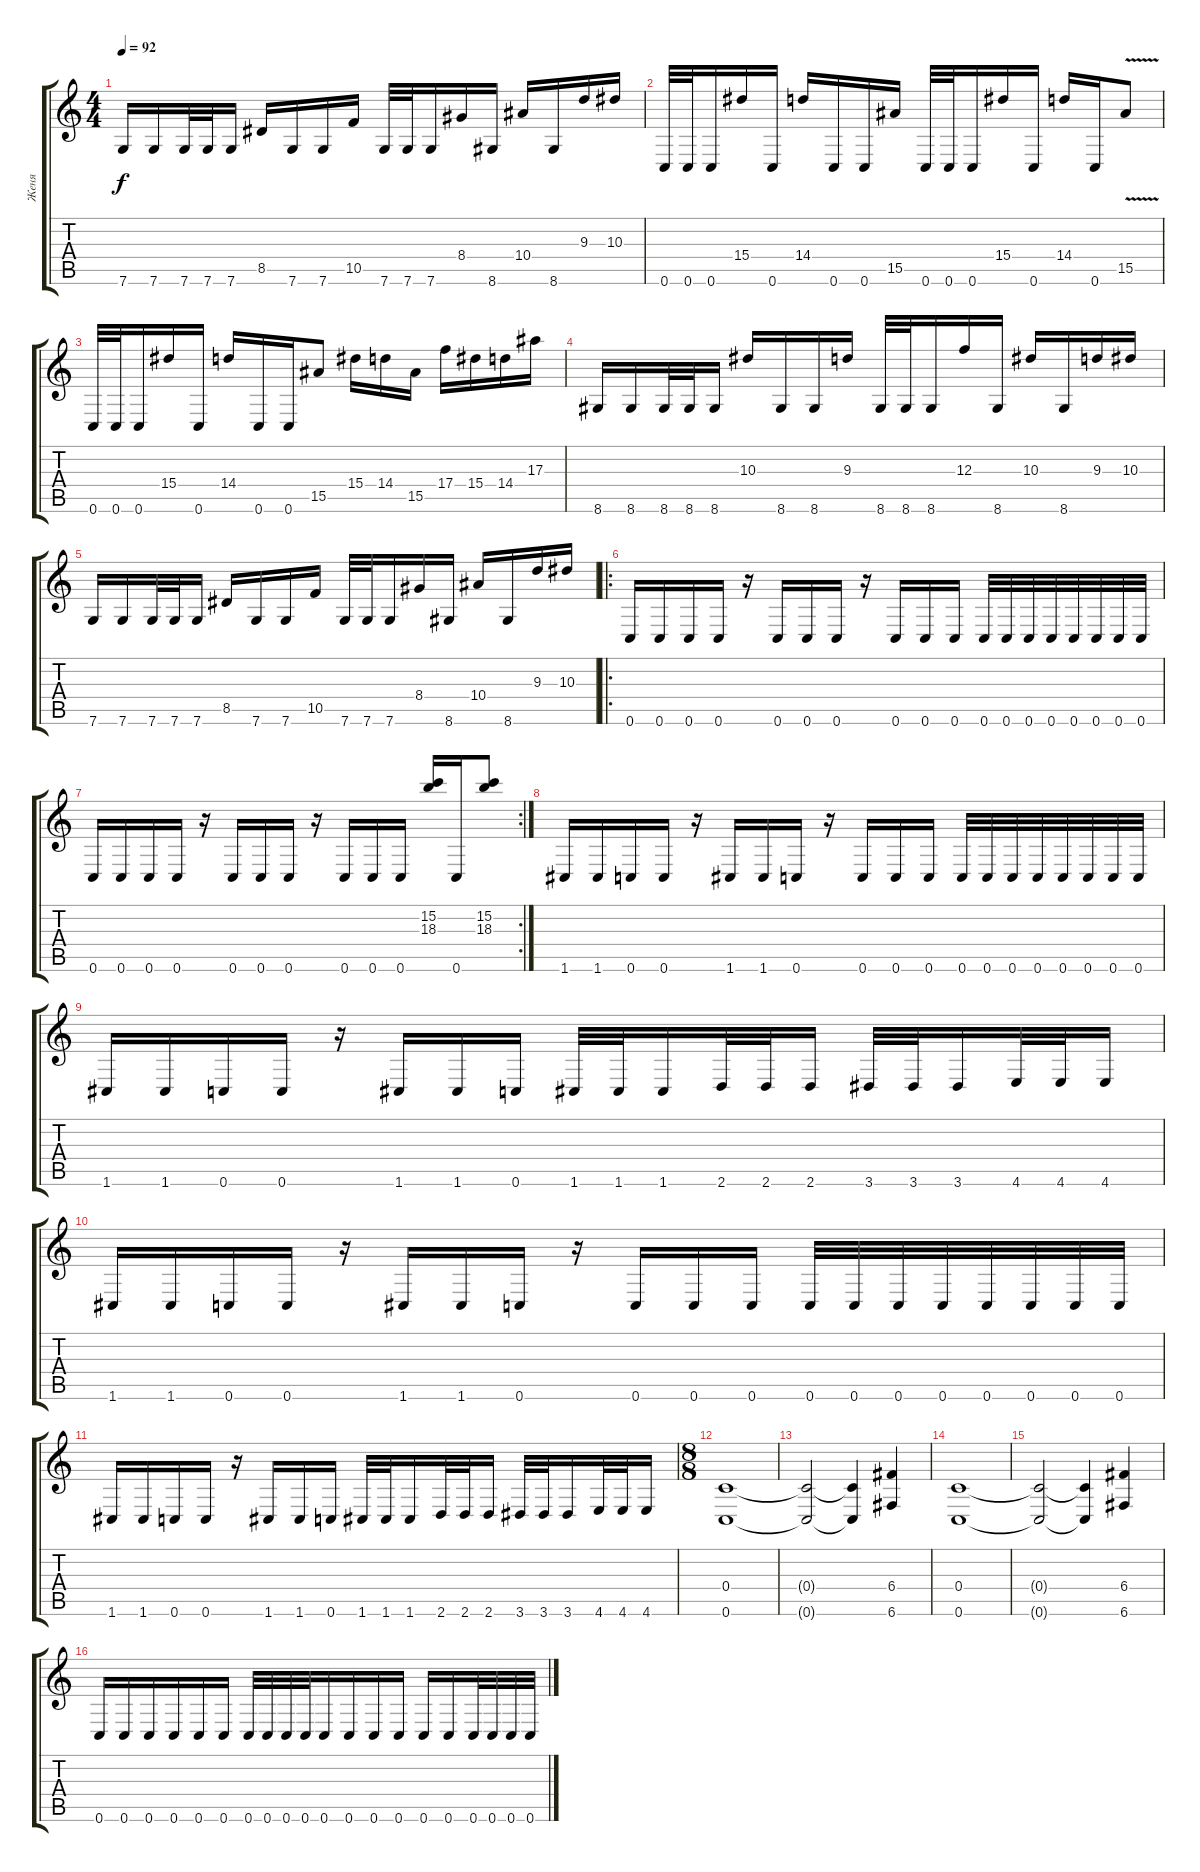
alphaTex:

\track ("Женя" "Женя") {instrument distortionguitar}
\staff {score tabs}
\tuning (D4 A3 F3 C3 G2 C2) {hide}
\ts (4 4)
\tempo 92
\clef g2
\ks c
7.6.16{dy f} 7.6.16 7.6.32 7.6.32 7.6.16 8.5.16 7.6.16 7.6.16 10.5.16 7.6.32 7.6.32 7.6.16 8.4.16 8.6.16 10.4.16 8.6.16 9.3.16 10.3.16 |
0.6.32 0.6.32 0.6.16 15.4.16 0.6.16 14.4.16 0.6.16 0.6.16 15.5.16 0.6.32 0.6.32 0.6.16 15.4.16 0.6.16 14.4.16 0.6.16 15.5{v}.8 |
0.6.32 0.6.32 0.6.16 15.4.16 0.6.16 14.4.16 0.6.16 0.6.16 15.5.8 15.4.16 14.4.16 15.5.16 17.4.16 15.4.16 14.4.16 17.3.16 |
8.6.16 8.6.16 8.6.32 8.6.32 8.6.16 10.3.16 8.6.16 8.6.16 9.3.16 8.6.32 8.6.32 8.6.16 12.3.16 8.6.16 10.3.16 8.6.16 9.3.16 10.3.16 |
7.6.16 7.6.16 7.6.32 7.6.32 7.6.16 8.5.16 7.6.16 7.6.16 10.5.16 7.6.32 7.6.32 7.6.16 8.4.16 8.6.16 10.4.16 8.6.16 9.3.16 10.3.16 |
\ro
0.6.16 0.6.16 0.6.16 0.6.16 r.16 0.6.16 0.6.16 0.6.16 r.16 0.6.16 0.6.16 0.6.16 0.6.32 0.6.32 0.6.32 0.6.32 0.6.32 0.6.32 0.6.32 0.6.32 |
\rc 2
0.6.16 0.6.16 0.6.16 0.6.16 r.16 0.6.16 0.6.16 0.6.16 r.16 0.6.16 0.6.16 0.6.16 (15.2 18.3).16 0.6.16 (15.2 18.3).8 |
1.6.16 1.6.16 0.6.16 0.6.16 r.16 1.6.16 1.6.16 0.6.16 r.16 0.6.16 0.6.16 0.6.16 0.6.32 0.6.32 0.6.32 0.6.32 0.6.32 0.6.32 0.6.32 0.6.32 |
1.6.16 1.6.16 0.6.16 0.6.16 r.16 1.6.16 1.6.16 0.6.16 1.6.32 1.6.32 1.6.16 2.6.32 2.6.32 2.6.16 3.6.32 3.6.32 3.6.16 4.6.32 4.6.32 4.6.16 |
1.6.16 1.6.16 0.6.16 0.6.16 r.16 1.6.16 1.6.16 0.6.16 r.16 0.6.16 0.6.16 0.6.16 0.6.32 0.6.32 0.6.32 0.6.32 0.6.32 0.6.32 0.6.32 0.6.32 |
1.6.16 1.6.16 0.6.16 0.6.16 r.16 1.6.16 1.6.16 0.6.16 1.6.32 1.6.32 1.6.16 2.6.32 2.6.32 2.6.16 3.6.32 3.6.32 3.6.16 4.6.32 4.6.32 4.6.16 |
\ts (8 8)
(0.4 0.6).1 |
(0.4{t} 0.6{t}).2 (0.4{t} 0.6{t}).4 (6.4 6.6).4 |
(0.4 0.6).1 |
(0.4{t} 0.6{t}).2 (0.4{t} 0.6{t}).4 (6.4 6.6).4 |
0.6.16 0.6.16 0.6.16 0.6.16 0.6.16 0.6.16 0.6.32 0.6.32 0.6.32 0.6.32 0.6.16 0.6.16 0.6.16 0.6.16 0.6.16 0.6.16 0.6.32 0.6.32 0.6.32 0.6.32
